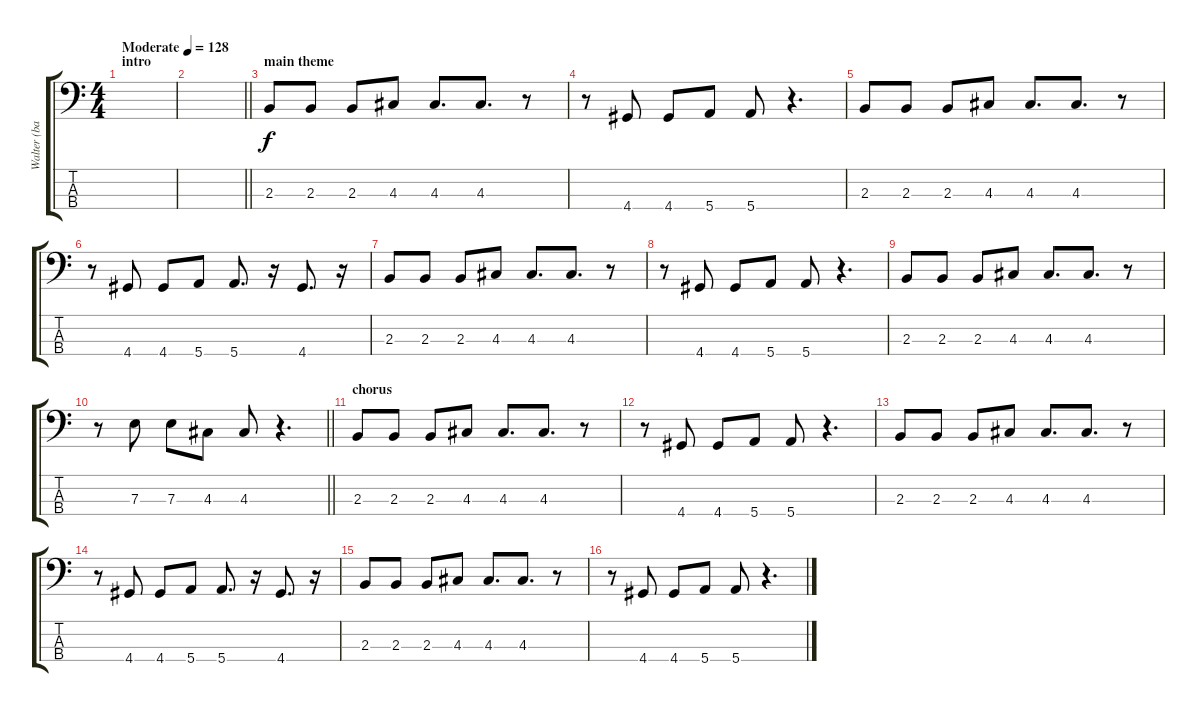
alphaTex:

\track ("Walter (bass)" "Walter (ba") {instrument electricbasspick}
\staff {score tabs}
\tuning (G2 D2 A1 E1) {hide}
\ts (4 4)
\section ("" "intro")
\tempo (128 "Moderate")
\clef f4
\ks c
|
\barLineRight lightlight
|
\section ("" "main theme")
2.3.8 2.3.8 2.3.8 4.3.8 4.3.8{d} 4.3.8{d} r.8 |
r.8 4.4.8 4.4.8 5.4.8 5.4.8 r.4{d} |
2.3.8 2.3.8 2.3.8 4.3.8 4.3.8{d} 4.3.8{d} r.8 |
r.8 4.4.8 4.4.8 5.4.8 5.4.8{d} r.16 4.4.8{d} r.16 |
2.3.8 2.3.8 2.3.8 4.3.8 4.3.8{d} 4.3.8{d} r.8 |
r.8 4.4.8 4.4.8 5.4.8 5.4.8 r.4{d} |
2.3.8 2.3.8 2.3.8 4.3.8 4.3.8{d} 4.3.8{d} r.8 |
\barLineRight lightlight
r.8 7.3.8 7.3.8 4.3.8 4.3.8 r.4{d} |
\section ("" "chorus")
2.3.8 2.3.8 2.3.8 4.3.8 4.3.8{d} 4.3.8{d} r.8 |
r.8 4.4.8 4.4.8 5.4.8 5.4.8 r.4{d} |
2.3.8 2.3.8 2.3.8 4.3.8 4.3.8{d} 4.3.8{d} r.8 |
r.8 4.4.8 4.4.8 5.4.8 5.4.8{d} r.16 4.4.8{d} r.16 |
2.3.8 2.3.8 2.3.8 4.3.8 4.3.8{d} 4.3.8{d} r.8 |
r.8 4.4.8 4.4.8 5.4.8 5.4.8 r.4{d}
